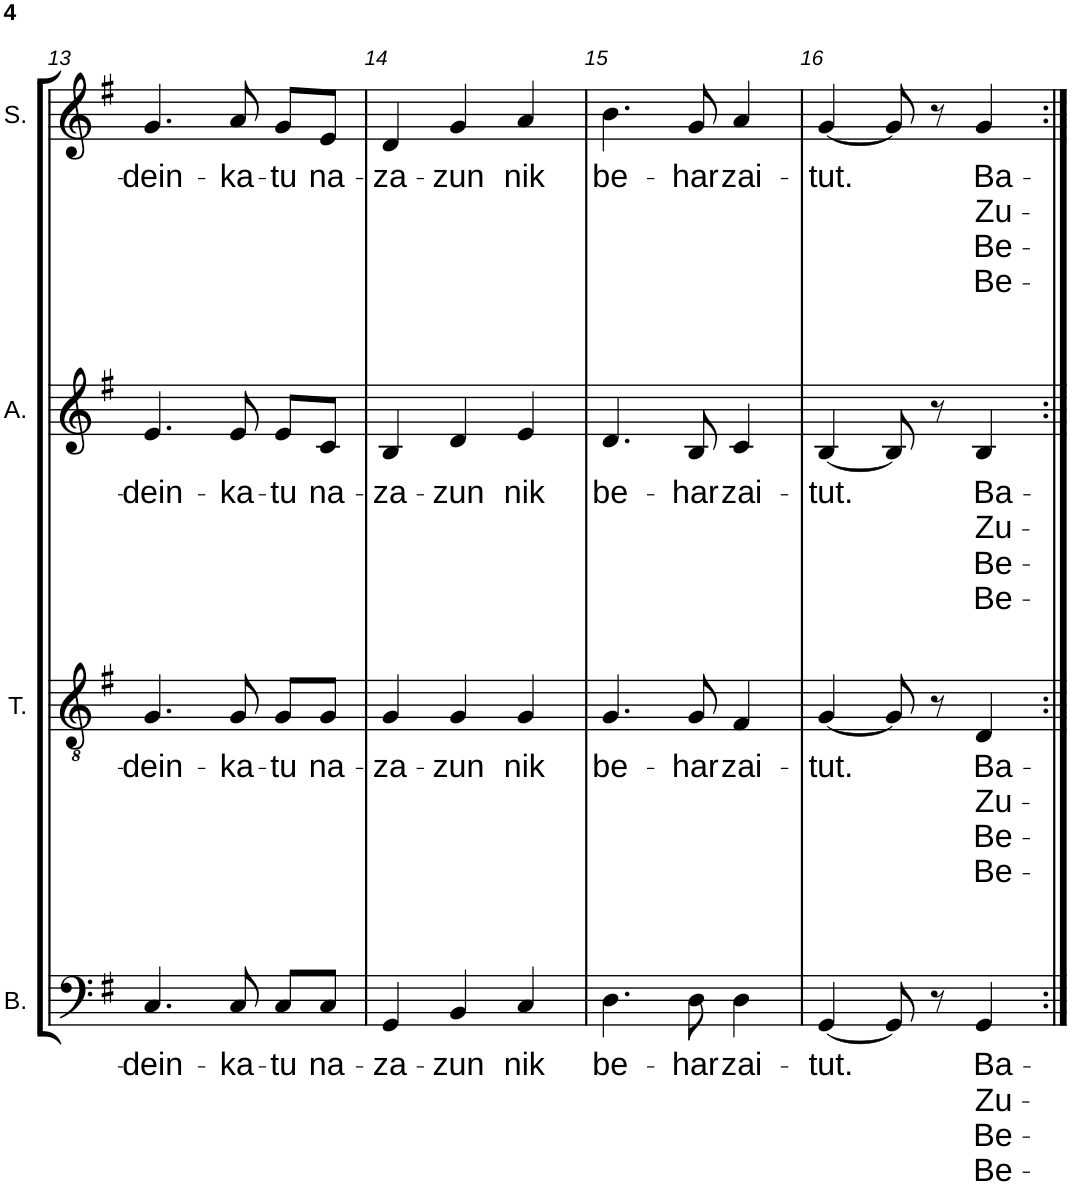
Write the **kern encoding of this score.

**kern	**text	**text	**text	**text	**kern	**text	**text	**text	**text	**kern	**text	**text	**text	**text	**kern	**text	**text	**text	**text
*part4	*part4	*part4	*part4	*part4	*part3	*part3	*part3	*part3	*part3	*part2	*part2	*part2	*part2	*part2	*part1	*part1	*part1	*part1	*part1
*staff4	*staff4	*staff4	*staff4	*staff4	*staff3	*staff3	*staff3	*staff3	*staff3	*staff2	*staff2	*staff2	*staff2	*staff2	*staff1	*staff1	*staff1	*staff1	*staff1
*I"Basse	*	*	*	*	*I"Ténor	*	*	*	*	*I"Alto	*	*	*	*	*I"Soprano	*	*	*	*
*I'B.	*	*	*	*	*I'T.	*	*	*	*	*I'A.	*	*	*	*	*I'S.	*	*	*	*
!!LO:PB:g=z
*clefF4	*	*	*	*	*clefGv2	*	*	*	*	*clefG2	*	*	*	*	*clefG2	*	*	*	*
*k[f#]	*	*	*	*	*k[f#]	*	*	*	*	*k[f#]	*	*	*	*	*k[f#]	*	*	*	*
*M3/4	*	*	*	*	*M3/4	*	*	*	*	*M3/4	*	*	*	*	*M3/4	*	*	*	*
=13	=13	=13	=13	=13	=13	=13	=13	=13	=13	=13	=13	=13	=13	=13	=13	=13	=13	=13	=13
!	!LO:LY:b	!	!	!	!	!LO:LY:b	!	!	!	!	!LO:LY:b	!	!	!	!	!LO:LY:b	!	!	!
4.C/	-dein-	.	.	.	4.G/	-dein-	.	.	.	4.e/	-dein-	.	.	.	4.g/	-dein-	.	.	.
!	!LO:LY:b	!	!	!	!	!LO:LY:b	!	!	!	!	!LO:LY:b	!	!	!	!	!LO:LY:b	!	!	!
8C/	-ka-	.	.	.	8G/	-ka-	.	.	.	8e/	-ka-	.	.	.	8a/	-ka-	.	.	.
!	!LO:LY:b	!	!	!	!	!LO:LY:b	!	!	!	!	!LO:LY:b	!	!	!	!	!LO:LY:b	!	!	!
8C/L	-tu	.	.	.	8G/L	-tu	.	.	.	8e/L	-tu	.	.	.	8g/L	-tu	.	.	.
!	!LO:LY:b	!	!	!	!	!LO:LY:b	!	!	!	!	!LO:LY:b	!	!	!	!	!LO:LY:b	!	!	!
8C/J	na-	.	.	.	8G/J	na-	.	.	.	8c/J	na-	.	.	.	8e/J	na-	.	.	.
=14	=14	=14	=14	=14	=14	=14	=14	=14	=14	=14	=14	=14	=14	=14	=14	=14	=14	=14	=14
!	!LO:LY:b	!	!	!	!	!LO:LY:b	!	!	!	!	!LO:LY:b	!	!	!	!	!LO:LY:b	!	!	!
4GG/	-za-	.	.	.	4G/	-za-	.	.	.	4B/	-za-	.	.	.	4d/	-za-	.	.	.
!	!LO:LY:b	!	!	!	!	!LO:LY:b	!	!	!	!	!LO:LY:b	!	!	!	!	!LO:LY:b	!	!	!
4BB/	-zun	.	.	.	4G/	-zun	.	.	.	4d/	-zun	.	.	.	4g/	-zun	.	.	.
!	!LO:LY:b	!	!	!	!	!LO:LY:b	!	!	!	!	!LO:LY:b	!	!	!	!	!LO:LY:b	!	!	!
4C/	nik	.	.	.	4G/	nik	.	.	.	4e/	nik	.	.	.	4a/	nik	.	.	.
=15	=15	=15	=15	=15	=15	=15	=15	=15	=15	=15	=15	=15	=15	=15	=15	=15	=15	=15	=15
!	!LO:LY:b	!	!	!	!	!LO:LY:b	!	!	!	!	!LO:LY:b	!	!	!	!	!LO:LY:b	!	!	!
4.D\	be-	.	.	.	4.G/	be-	.	.	.	4.d/	be-	.	.	.	4.b\	be-	.	.	.
!	!LO:LY:b	!	!	!	!	!LO:LY:b	!	!	!	!	!LO:LY:b	!	!	!	!	!LO:LY:b	!	!	!
8D\	-har	.	.	.	8G/	-har	.	.	.	8B/	-har	.	.	.	8g/	-har	.	.	.
!	!LO:LY:b	!	!	!	!	!LO:LY:b	!	!	!	!	!LO:LY:b	!	!	!	!	!LO:LY:b	!	!	!
4D\	zai-	.	.	.	4F#/	zai-	.	.	.	4c/	zai-	.	.	.	4a/	zai-	.	.	.
=16	=16	=16	=16	=16	=16	=16	=16	=16	=16	=16	=16	=16	=16	=16	=16	=16	=16	=16	=16
!	!LO:LY:b	!	!	!	!	!LO:LY:b	!	!	!	!	!LO:LY:b	!	!	!	!	!LO:LY:b	!	!	!
[4GG/	-tut.	.	.	.	[4G/	-tut.	.	.	.	[4B/	-tut.	.	.	.	[4g/	-tut.	.	.	.
8GG/]	.	.	.	.	8G/]	.	.	.	.	8B/]	.	.	.	.	8g/]	.	.	.	.
8r	.	.	.	.	8r	.	.	.	.	8r	.	.	.	.	8r	.	.	.	.
!	!LO:LY:b	!LO:LY:b	!LO:LY:b	!LO:LY:b	!	!LO:LY:b	!LO:LY:b	!LO:LY:b	!LO:LY:b	!	!LO:LY:b	!LO:LY:b	!LO:LY:b	!LO:LY:b	!	!LO:LY:b	!LO:LY:b	!LO:LY:b	!LO:LY:b
4GG/	Ba-	Zu-	Be-	Be-	4D/	Ba-	Zu-	Be-	Be-	4B/	Ba-	Zu-	Be-	Be-	4g/	Ba-	Zu-	Be-	Be-
=:|!	=:|!	=:|!	=:|!	=:|!	=:|!	=:|!	=:|!	=:|!	=:|!	=:|!	=:|!	=:|!	=:|!	=:|!	=:|!	=:|!	=:|!	=:|!	=:|!
*-	*-	*-	*-	*-	*-	*-	*-	*-	*-	*-	*-	*-	*-	*-	*-	*-	*-	*-	*-
